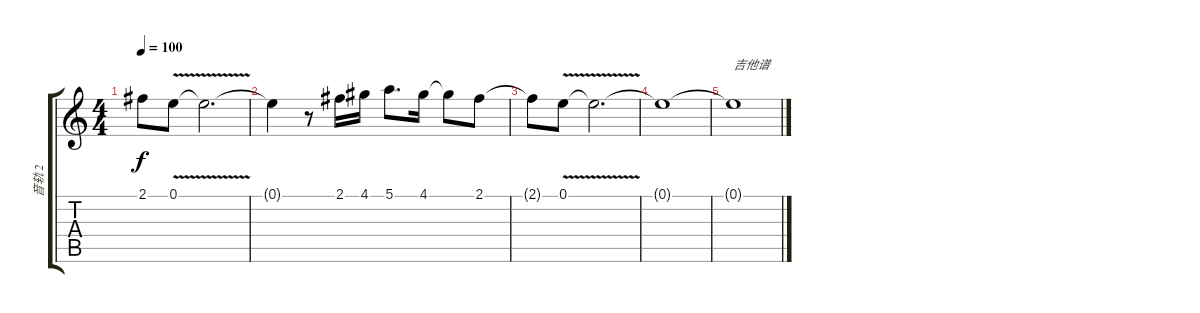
\track ("音轨 2" "音轨 2") {instrument distortionguitar}
\staff {score tabs}
\tuning (E4 B3 G3 D3 A2 E2) {hide}
\ts (4 4)
\tempo 100
\clef g2
\ks c
2.1{t}.8{dy f} 0.1{v}.8 0.1{t}.2{d} |
0.1{t}.4 r.8 2.1.16 4.1.16 5.1.8{d} 4.1.16 4.1{t}.8 2.1.8 |
2.1{t}.8 0.1{v}.8 0.1{t}.2{d} |
0.1{t}.1{volume 0} |
0.1{t}.1{txt "吉他谱"}
